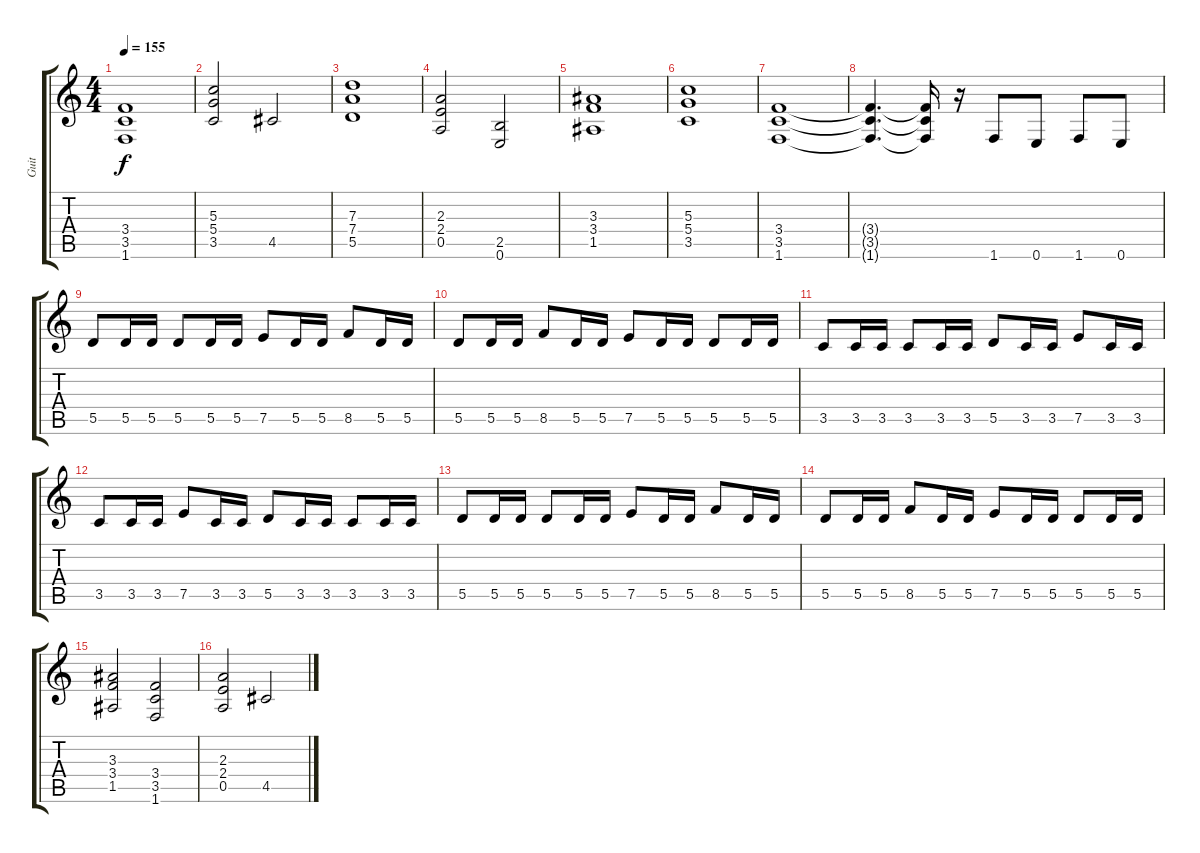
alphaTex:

\track ("Guit" "Guit") {instrument distortionguitar}
\staff {score tabs}
\tuning (E4 B3 G3 D3 A2 E2) {hide}
\ts (4 4)
\tempo 155
\clef g2
\ks c
(3.4 3.5 1.6).1{dy f} |
(5.3 5.4 3.5).2 4.5.2 |
(7.3 7.4 5.5).1 |
(2.3 2.4 0.5).2 (2.5 0.6).2 |
(3.3 3.4 1.5).1 |
(5.3 5.4 3.5).1 |
(3.4 3.5 1.6).1 |
(3.4{t} 3.5{t} 1.6{t}).4{d} (3.4{t} 3.5{t} 1.6{t}).16 r.16 1.6.8 0.6.8 1.6.8 0.6.8 |
5.5.8 5.5.16 5.5.16 5.5.8 5.5.16 5.5.16 7.5.8 5.5.16 5.5.16 8.5.8 5.5.16 5.5.16 |
5.5.8 5.5.16 5.5.16 8.5.8 5.5.16 5.5.16 7.5.8 5.5.16 5.5.16 5.5.8 5.5.16 5.5.16 |
3.5.8 3.5.16 3.5.16 3.5.8 3.5.16 3.5.16 5.5.8 3.5.16 3.5.16 7.5.8 3.5.16 3.5.16 |
3.5.8 3.5.16 3.5.16 7.5.8 3.5.16 3.5.16 5.5.8 3.5.16 3.5.16 3.5.8 3.5.16 3.5.16 |
5.5.8 5.5.16 5.5.16 5.5.8 5.5.16 5.5.16 7.5.8 5.5.16 5.5.16 8.5.8 5.5.16 5.5.16 |
5.5.8 5.5.16 5.5.16 8.5.8 5.5.16 5.5.16 7.5.8 5.5.16 5.5.16 5.5.8 5.5.16 5.5.16 |
(3.3 3.4 1.5).2 (3.4 3.5 1.6).2 |
(2.3 2.4 0.5).2 4.5.2
